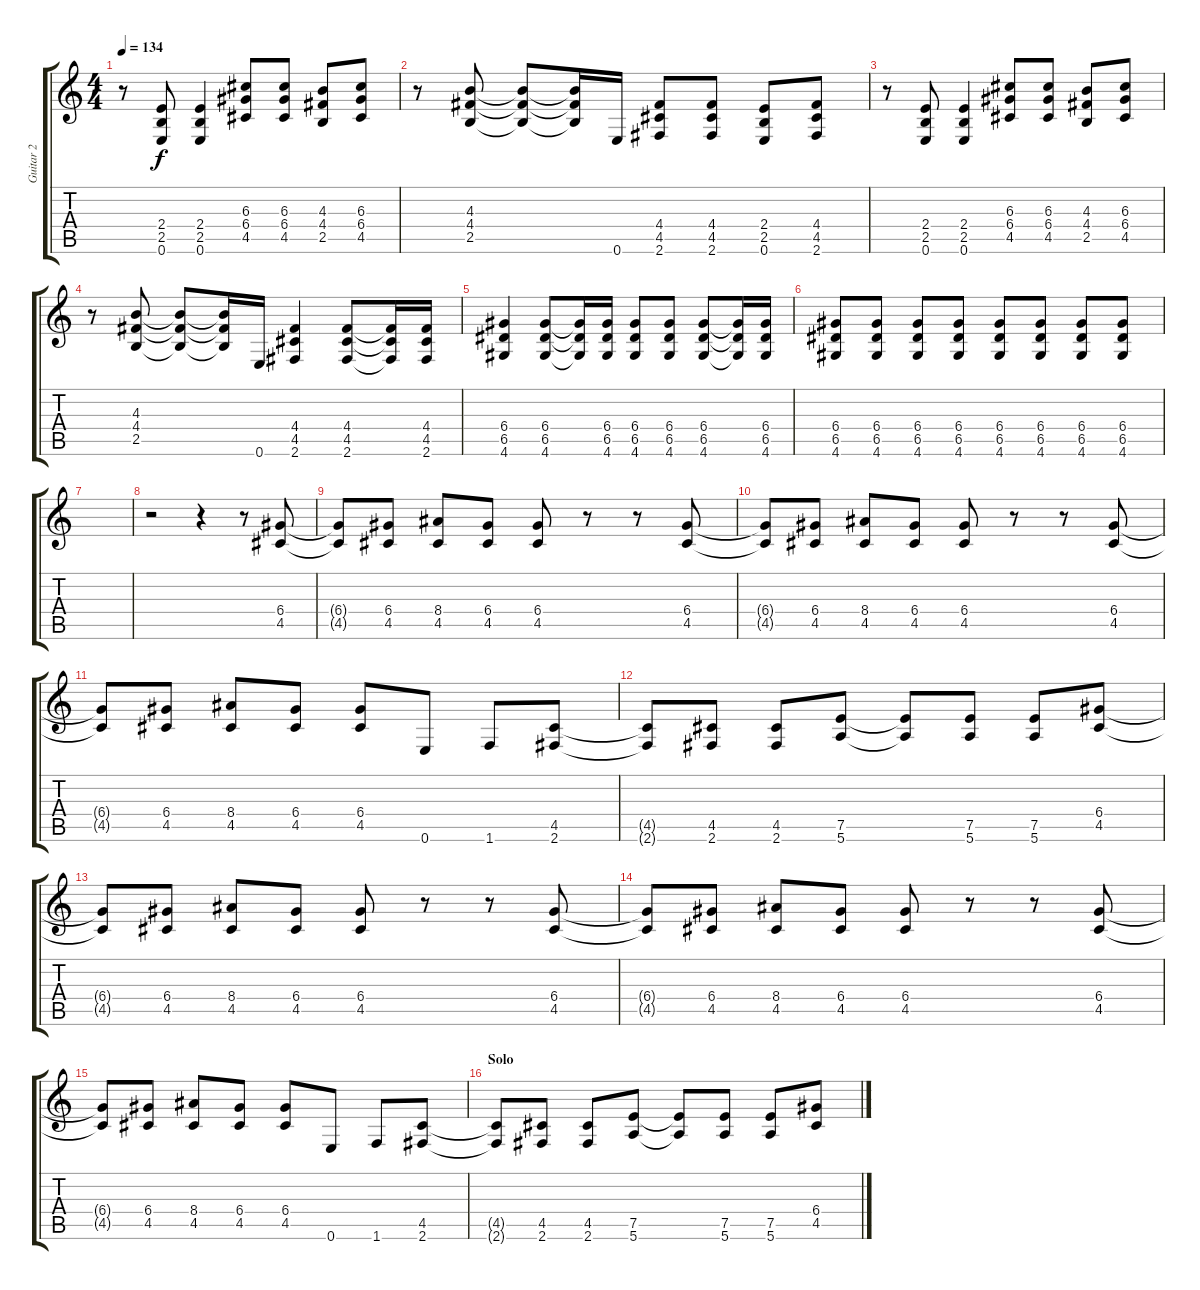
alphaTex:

\track ("Guitar 2" "Guitar 2") {instrument overdrivenguitar}
\staff {score tabs}
\tuning (E4 B3 G3 D3 A2 E2) {hide}
\ts (4 4)
\tempo 134
\clef g2
\ks c
r.8{dy f} (2.4 2.5 0.6).8 (2.4 2.5 0.6).4 (6.3 6.4 4.5).8 (6.3 6.4 4.5).8 (4.3 4.4 2.5).8 (6.3 6.4 4.5).8 |
r.8 (4.3 4.4 2.5).8 (4.3{t} 4.4{t} 2.5{t}).8 (4.3{t} 4.4{t} 2.5{t}).16 0.6.16 (4.4 4.5 2.6).8 (4.4 4.5 2.6).8 (2.4 2.5 0.6).8 (4.4 4.5 2.6).8 |
r.8 (2.4 2.5 0.6).8 (2.4 2.5 0.6).4 (6.3 6.4 4.5).8 (6.3 6.4 4.5).8 (4.3 4.4 2.5).8 (6.3 6.4 4.5).8 |
r.8 (4.3 4.4 2.5).8 (4.3{t} 4.4{t} 2.5{t}).8 (4.3{t} 4.4{t} 2.5{t}).16 0.6.16 (4.4 4.5 2.6).4 (4.4 4.5 2.6).8 (4.4{t} 4.5{t} 2.6{t}).16 (4.4 4.5 2.6).16 |
(6.4 6.5 4.6).4 (6.4 6.5 4.6).8 (6.4{t} 6.5{t} 4.6{t}).16 (6.4 6.5 4.6).16 (6.4 6.5 4.6).8 (6.4 6.5 4.6).8 (6.4 6.5 4.6).8 (6.4{t} 6.5{t} 4.6{t}).16 (6.4 6.5 4.6).16 |
(6.4 6.5 4.6).8 (6.4 6.5 4.6).8 (6.4 6.5 4.6).8 (6.4 6.5 4.6).8 (6.4 6.5 4.6).8 (6.4 6.5 4.6).8 (6.4 6.5 4.6).8 (6.4 6.5 4.6).8 |
|
r.2{volume 13} r.4 r.8 (6.4 4.5).8 |
(6.4{t} 4.5{t}).8 (6.4 4.5).8 (8.4 4.5).8 (6.4 4.5).8 (6.4 4.5).8 r.8 r.8 (6.4 4.5).8 |
(6.4{t} 4.5{t}).8 (6.4 4.5).8 (8.4 4.5).8 (6.4 4.5).8 (6.4 4.5).8 r.8 r.8 (6.4 4.5).8 |
(6.4{t} 4.5{t}).8 (6.4 4.5).8 (8.4 4.5).8 (6.4 4.5).8 (6.4 4.5).8 0.6.8 1.6.8 (4.5 2.6).8 |
(4.5{t} 2.6{t}).8 (4.5 2.6).8 (4.5 2.6).8 (7.5 5.6).8 (7.5{t} 5.6{t}).8 (7.5 5.6).8 (7.5 5.6).8 (6.4 4.5).8 |
(6.4{t} 4.5{t}).8 (6.4 4.5).8 (8.4 4.5).8 (6.4 4.5).8 (6.4 4.5).8 r.8 r.8 (6.4 4.5).8 |
(6.4{t} 4.5{t}).8 (6.4 4.5).8 (8.4 4.5).8 (6.4 4.5).8 (6.4 4.5).8 r.8 r.8 (6.4 4.5).8 |
(6.4{t} 4.5{t}).8 (6.4 4.5).8 (8.4 4.5).8 (6.4 4.5).8 (6.4 4.5).8 0.6.8 1.6.8 (4.5 2.6).8 |
\section ("" "Solo")
(4.5{t} 2.6{t}).8 (4.5 2.6).8 (4.5 2.6).8 (7.5 5.6).8 (7.5{t} 5.6{t}).8 (7.5 5.6).8 (7.5 5.6).8 (6.4 4.5).8
